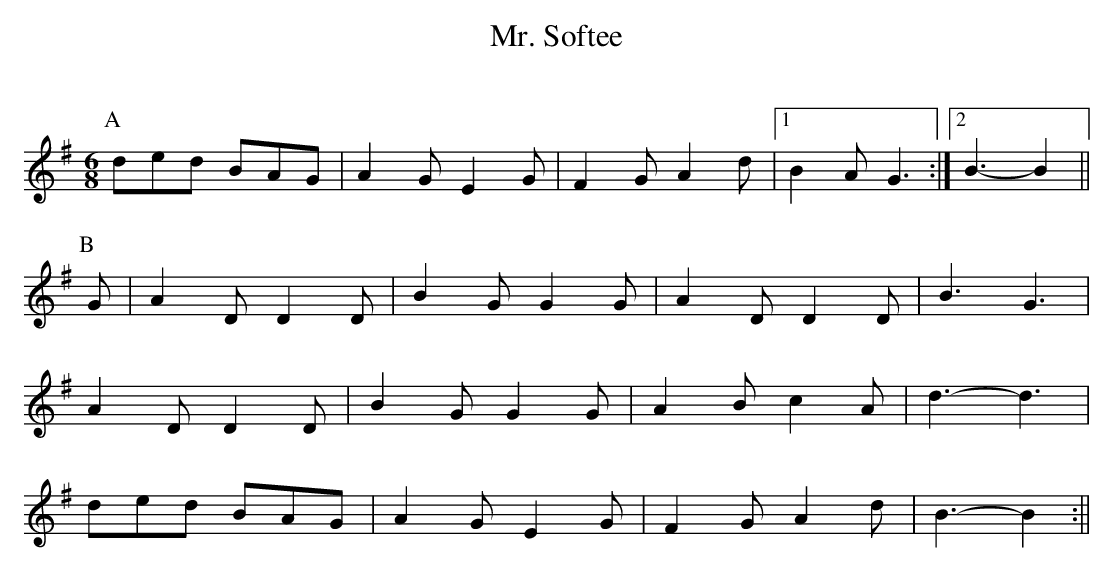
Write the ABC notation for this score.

X:1
T:Mr. Softee
Q:69
M:6/8
L:1/8
K:G
P:A
ded BAG | A2G E2G | F2G A2d |1 B2A G3 :|2 B3-B2 ||
P:B
G | A2D D2D | B2G G2G | A2D D2D | B3 G3 |
A2D D2D | B2G G2G | A2B c2A | d3-d3 |
ded BAG | A2G E2G | F2G A2d | B3-B2 :||
